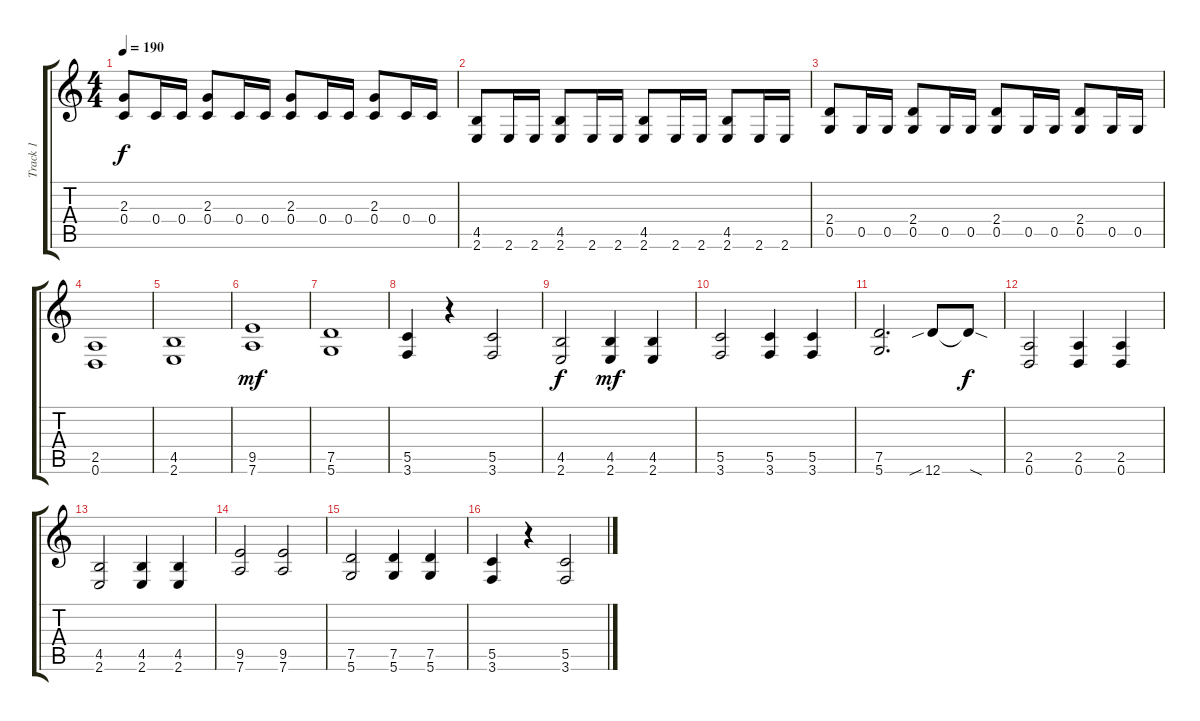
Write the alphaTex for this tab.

\track ("Track 1" "Track 1") {instrument distortionguitar}
\staff {score tabs}
\tuning (D4 A3 F3 C3 G2 D2) {hide}
\ts (4 4)
\tempo 190
\clef g2
\ks c
(2.3 0.4).8{dy f} 0.4.16 0.4.16 (2.3 0.4).8 0.4.16 0.4.16 (2.3 0.4).8 0.4.16 0.4.16 (2.3 0.4).8 0.4.16 0.4.16 |
(4.5 2.6).8 2.6.16 2.6.16 (4.5 2.6).8 2.6.16 2.6.16 (4.5 2.6).8 2.6.16 2.6.16 (4.5 2.6).8 2.6.16 2.6.16 |
(2.4 0.5).8 0.5.16 0.5.16 (2.4 0.5).8 0.5.16 0.5.16 (2.4 0.5).8 0.5.16 0.5.16 (2.4 0.5).8 0.5.16 0.5.16 |
(2.5 0.6).1 |
(4.5 2.6).1 |
(9.5 7.6).1{dy mf} |
(7.5 5.6).1 |
(5.5 3.6).4 r.4 (5.5 3.6).2 |
(4.5 2.6).2{dy f} (4.5 2.6).4{dy mf} (4.5 2.6).4 |
(5.5 3.6).2 (5.5 3.6).4 (5.5 3.6).4 |
(7.5 5.6).2{d} 12.6{sib}.8 12.6{sod t}.8{dy f} |
(2.5 0.6).2 (2.5 0.6).4 (2.5 0.6).4 |
(4.5 2.6).2 (4.5 2.6).4 (4.5 2.6).4 |
(9.5 7.6).2 (9.5 7.6).2 |
(7.5 5.6).2 (7.5 5.6).4 (7.5 5.6).4 |
(5.5 3.6).4 r.4 (5.5 3.6).2
